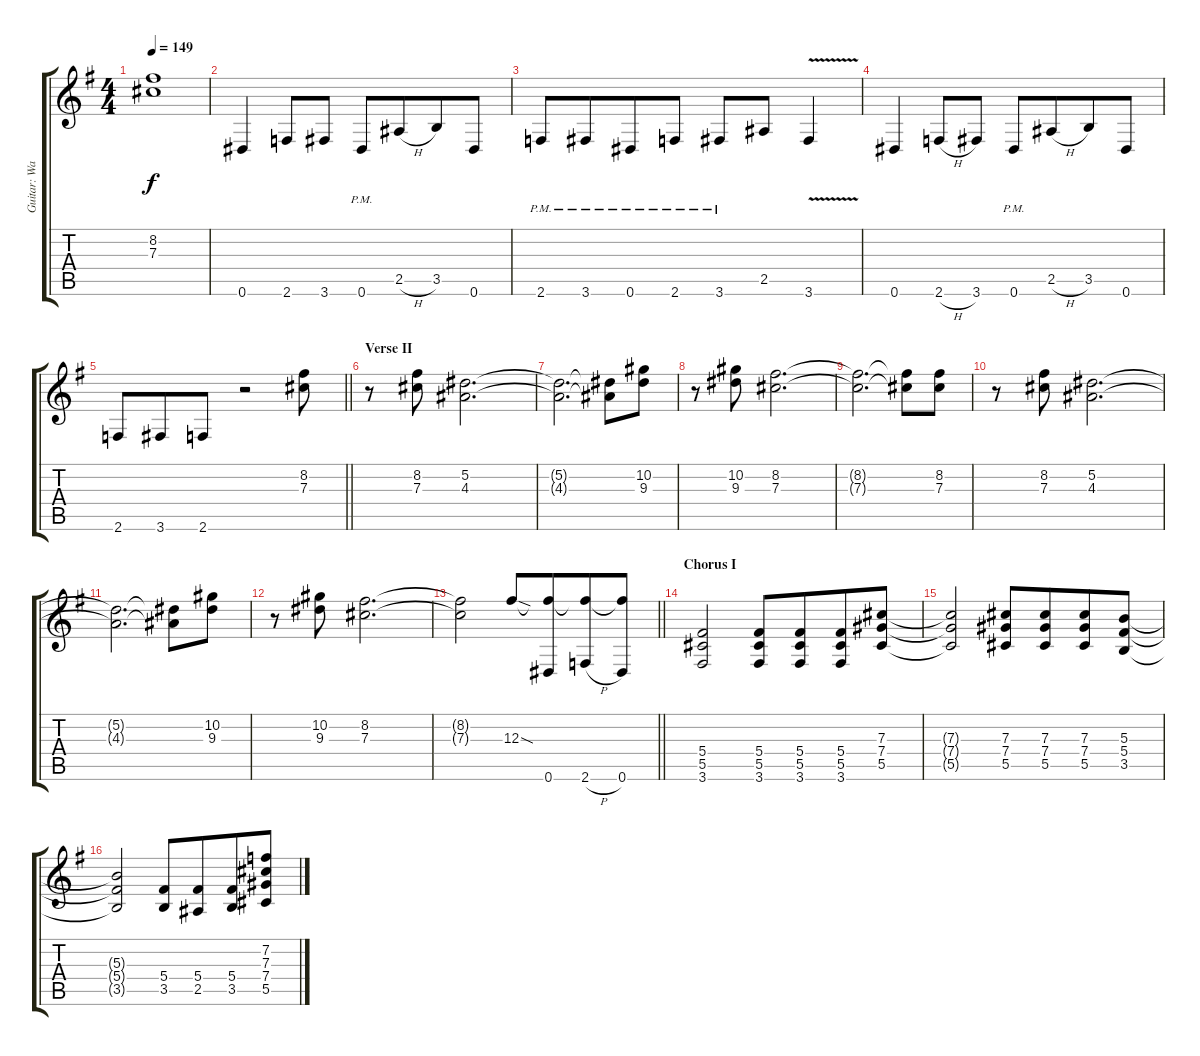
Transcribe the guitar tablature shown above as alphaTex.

\track ("Guitar: Warren" "Guitar: Wa") {instrument distortionguitar}
\staff {score tabs}
\tuning (Eb4 Bb3 Gb3 Db3 Ab2 Eb2) {hide}
\ts (4 4)
\tempo 149
\clef g2
\ks g
(8.2{t} 7.3{t}).1{dy f} |
0.6.4 2.6.8 3.6.8 0.6{pm}.8 2.5{h}.8{beam merge} 3.5.8 0.6.8 |
2.6{pm}.8 3.6{pm}.8{beam merge} 0.6{pm}.8 2.6{pm}.8 3.6{pm}.8 2.5.8 3.6{v}.4 |
0.6.4 2.6{h}.8 3.6.8 0.6{pm}.8 2.5{h}.8{beam merge} 3.5.8 0.6.8 |
\barLineRight lightlight
2.6.8 3.6.8{beam merge} 2.6.8 r.2 (8.2 7.3).8 |
\section ("" "Verse II")
r.8 (8.2 7.3).8 (5.2 4.3).2{d} |
(5.2{t} 4.3{t}).2{d} (5.2{t} 4.3{t}).8 (10.2 9.3).8 |
r.8 (10.2 9.3).8 (8.2 7.3).2{d} |
(8.2{t} 7.3{t}).2{d} (8.2{t} 7.3{t}).8 (8.2 7.3).8 |
r.8 (8.2 7.3).8 (5.2 4.3).2{d} |
(5.2{t} 4.3{t}).2{d} (5.2{t} 4.3{t}).8 (10.2 9.3).8 |
r.8 (10.2 9.3).8 (8.2 7.3).2{d} |
\barLineRight lightlight
(8.2{t} 7.3{t}).2 12.3{sod}.8 (12.3{t} 0.6).8{beam merge} (12.3{t} 2.6{h}).8 (12.3{t} 0.6).8 |
\section ("" "Chorus I")
(5.4 5.5 3.6).2 (5.4 5.5 3.6).8 (5.4 5.5 3.6).8{beam merge} (5.4 5.5 3.6).8 (7.3 7.4 5.5).8 |
(7.3{t} 7.4{t} 5.5{t}).2 (7.3 7.4 5.5).8 (7.3 7.4 5.5).8{beam merge} (7.3 7.4 5.5).8 (5.3 5.4 3.5).8 |
(5.3{t} 5.4{t} 3.5{t}).2 (5.4 3.5).8 (5.4 2.5).8{beam merge} (5.4 3.5).8 (7.2 7.3 7.4 5.5).8
